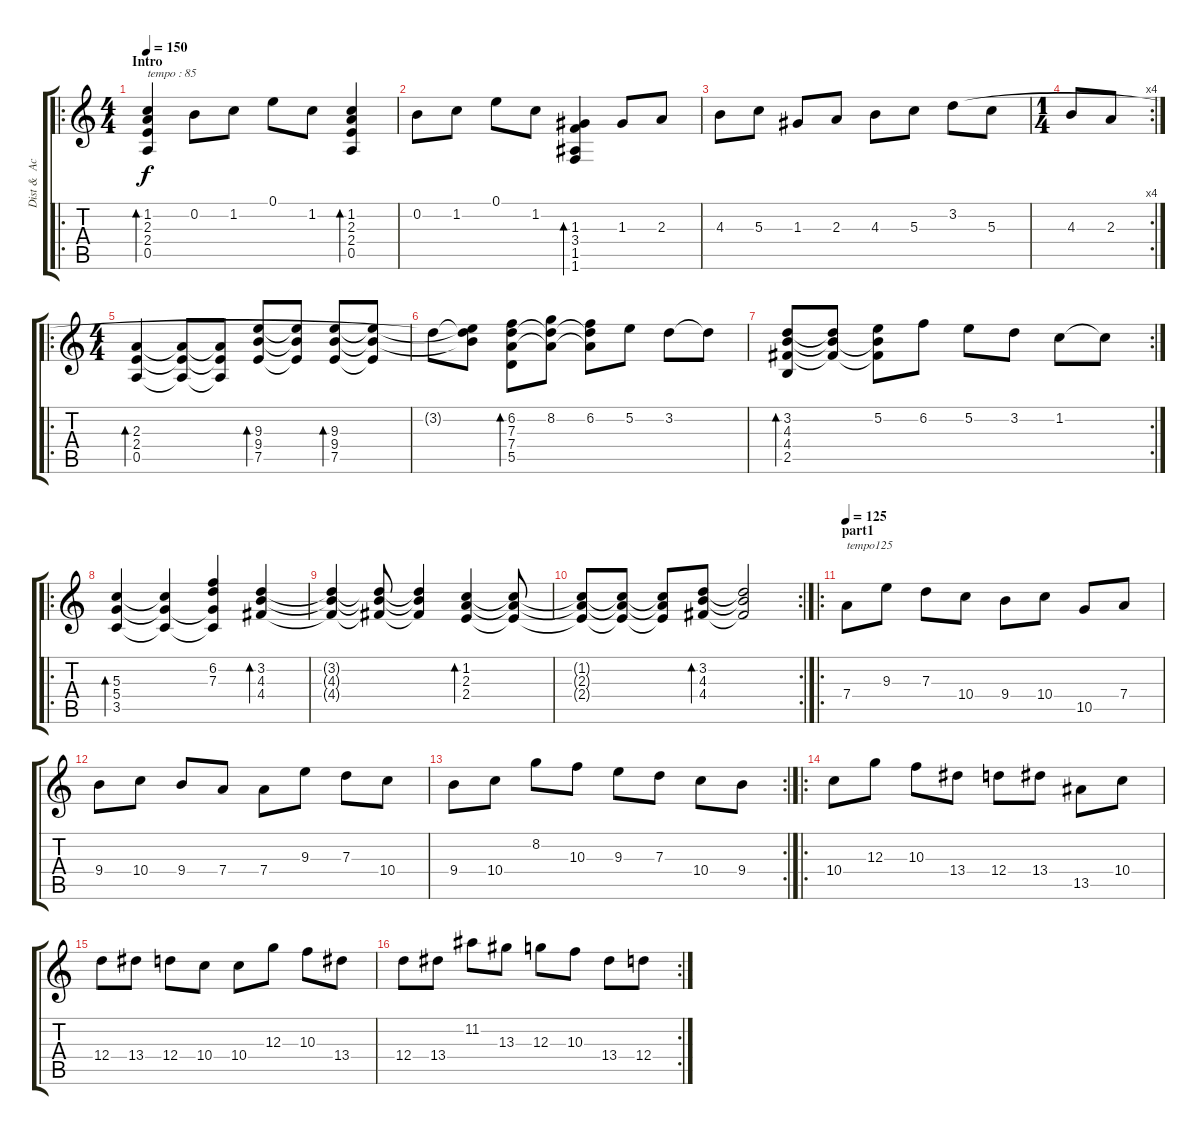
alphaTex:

\track ("Dist &  Acoustic Guitar" "Dist &  Ac") {instrument distortionguitar}
\staff {score tabs}
\tuning (E4 B3 G3 D3 A2 E2) {hide}
\ro
\ts (4 4)
\section ("" "Intro")
\tempo 150
\tempo 85
\tempo 150
\clef g2
\ks c
(1.2 2.3 2.4 0.5).4{bd 240 txt "tempo : 85" dy f instrument acousticguitarsteel} 0.2.8 1.2.8 0.1.8 1.2.8 (1.2 2.3 2.4 0.5).4{bd 240} |
0.2.8 1.2.8 0.1.8 1.2.8 (1.3 3.4 1.5 1.6).4{bd 240} 1.3.8 2.3.8 |
4.3.8 5.3.8 1.3.8 2.3.8 4.3.8 5.3.8 3.2.8 5.3.8 |
\rc 4
\ts (1 4)
4.3.8 2.3.8 |
\ro
\ts (4 4)
(2.3 2.4 0.5).4{bd 240} (2.3{t} 2.4{t} 0.5{t}).8 (2.3{t} 2.4{t} 0.5{t}).8 (9.3 9.4 7.5).8{bd 240} (9.3{t} 9.4{t} 7.5{t}).8 (9.3 9.4 7.5).8{bd 240} (9.3{t} 9.4{t} 7.5{t}).8 |
3.2{t}.8 (3.2{t} 9.3{t} 9.4{t}).8 (6.2 7.3 7.4 5.5).8{bd 240} (8.2 7.3{t} 7.4{t}).8 (6.2 7.3{t} 7.4{t}).8 5.2.8 3.2.8 3.2{t}.8 |
\rc 2
(3.2 4.3 4.4 2.5).8{bd 240} (3.2{t} 4.3{t} 4.4{t}).8 (5.2 4.3{t} 4.4{t}).8 6.2.8 5.2.8 3.2.8 1.2.8 1.2{t}.8 |
\ro
(5.3 5.4 3.5).4{bd 240} (5.3{t} 5.4{t} 3.5{t}).4 (6.2 7.3 5.4{t} 3.5{t}).4 (3.2 4.3 4.4).4{bd 240} |
(3.2{t} 4.3{t} 4.4{t}).4 (3.2{t} 4.3{t} 4.4{t}).8 (3.2{t} 4.3{t} 4.4{t}).4 (1.2 2.3 2.4).4{bd 240} (1.2{t} 2.3{t} 2.4{t}).8 |
\rc 2
(1.2{t} 2.3{t} 2.4{t}).8 (1.2{t} 2.3{t} 2.4{t}).8 (1.2{t} 2.3{t} 2.4{t}).8 (3.2 4.3 4.4).8{bd 240} (3.2{t} 4.3{t} 4.4{t}).2 |
\ro
\section ("" "part1")
\tempo 125
7.4.8{txt "tempo125" volume 13 instrument distortionguitar} 9.3.8 7.3.8 10.4.8 9.4.8 10.4.8 10.5.8 7.4.8 |
9.4.8 10.4.8 9.4.8 7.4.8 7.4.8 9.3.8 7.3.8 10.4.8 |
\rc 2
9.4.8 10.4.8 8.2.8 10.3.8 9.3.8 7.3.8 10.4.8 9.4.8 |
\ro
10.4.8 12.3.8 10.3.8 13.4.8 12.4.8 13.4.8 13.5.8 10.4.8 |
12.4.8 13.4.8 12.4.8 10.4.8 10.4.8 12.3.8 10.3.8 13.4.8 |
\rc 2
12.4.8 13.4.8 11.2.8 13.3.8 12.3.8 10.3.8 13.4.8 12.4.8
